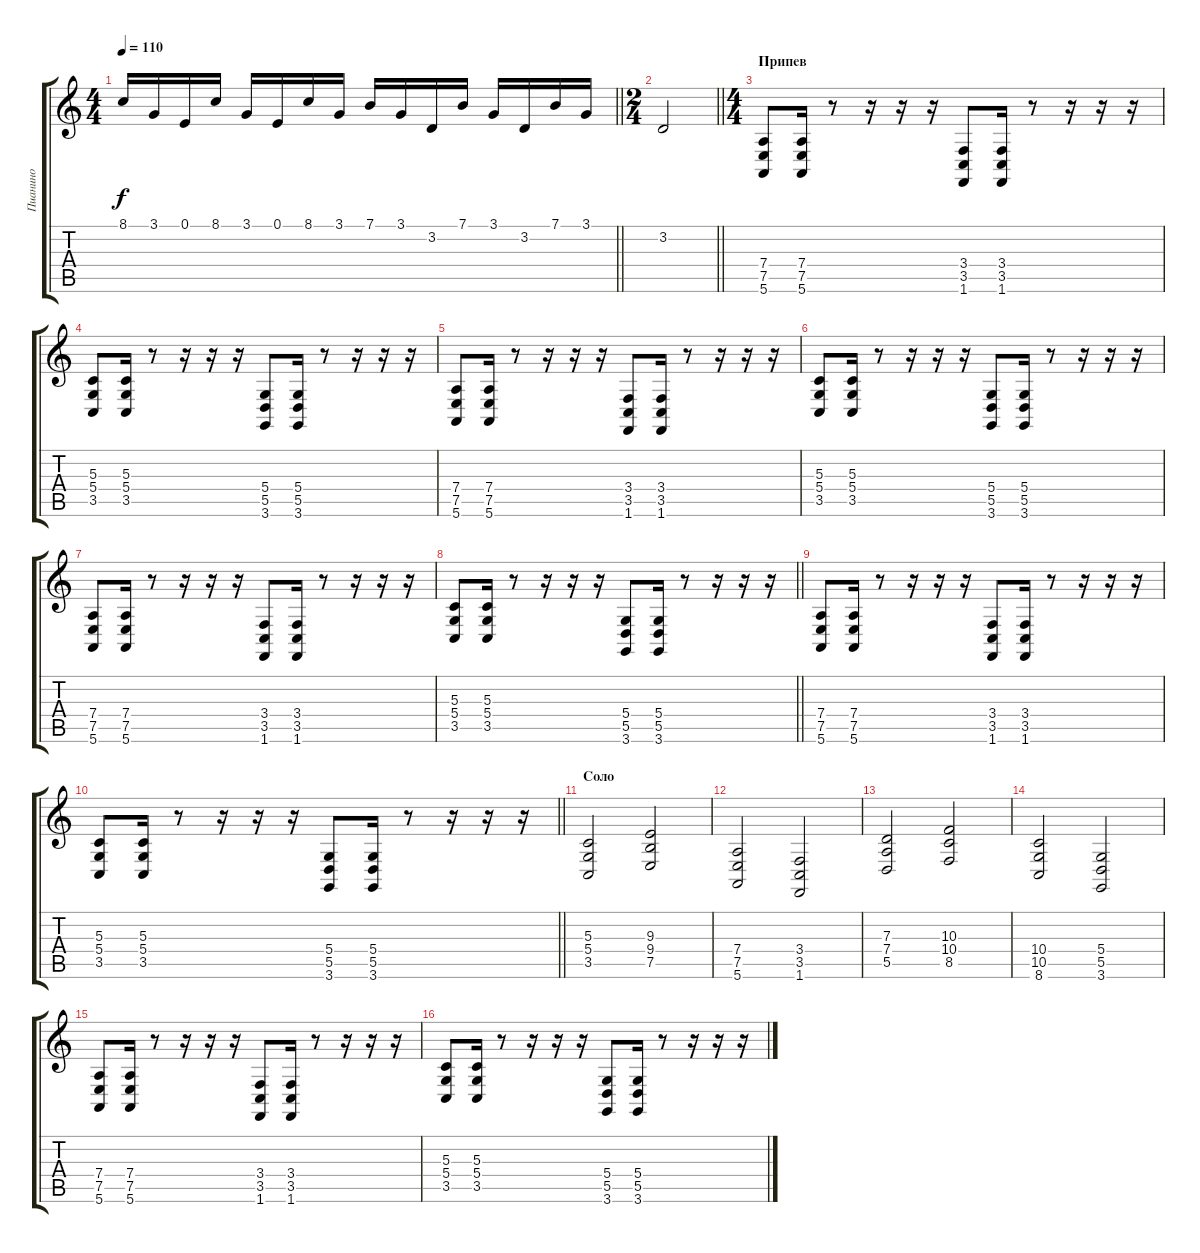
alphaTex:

\track ("Пианино" "Пианино") {instrument acousticgrandpiano}
\staff {score tabs}
\tuning (E4 B3 G3 D3 A2 E2) {hide}
\ts (4 4)
\section ("" "")
\tempo 110
\clef g2
\barLineRight lightlight
\ks c
8.1.16{dy f} 3.1.16 0.1.16 8.1.16 3.1.16 0.1.16 8.1.16 3.1.16 7.1.16 3.1.16 3.2.16 7.1.16 3.1.16 3.2.16 7.1.16 3.1.16 |
\ts (2 4)
\barLineRight lightlight
3.2.2 |
\ts (4 4)
\section ("" "Припев")
(7.4 7.5 5.6).8 (7.4 7.5 5.6).16 r.8 r.16 r.16 r.16 (3.4 3.5 1.6).8 (3.4 3.5 1.6).16 r.8 r.16 r.16 r.16 |
(5.3 5.4 3.5).8 (5.3 5.4 3.5).16 r.8 r.16 r.16 r.16 (5.4 5.5 3.6).8 (5.4 5.5 3.6).16 r.8 r.16 r.16 r.16 |
(7.4 7.5 5.6).8 (7.4 7.5 5.6).16 r.8 r.16 r.16 r.16 (3.4 3.5 1.6).8 (3.4 3.5 1.6).16 r.8 r.16 r.16 r.16 |
(5.3 5.4 3.5).8 (5.3 5.4 3.5).16 r.8 r.16 r.16 r.16 (5.4 5.5 3.6).8 (5.4 5.5 3.6).16 r.8 r.16 r.16 r.16 |
(7.4 7.5 5.6).8 (7.4 7.5 5.6).16 r.8 r.16 r.16 r.16 (3.4 3.5 1.6).8 (3.4 3.5 1.6).16 r.8 r.16 r.16 r.16 |
\barLineRight lightlight
(5.3 5.4 3.5).8 (5.3 5.4 3.5).16 r.8 r.16 r.16 r.16 (5.4 5.5 3.6).8 (5.4 5.5 3.6).16 r.8 r.16 r.16 r.16 |
\section ("" "")
(7.4 7.5 5.6).8 (7.4 7.5 5.6).16 r.8 r.16 r.16 r.16 (3.4 3.5 1.6).8 (3.4 3.5 1.6).16 r.8 r.16 r.16 r.16 |
\barLineRight lightlight
(5.3 5.4 3.5).8 (5.3 5.4 3.5).16 r.8 r.16 r.16 r.16 (5.4 5.5 3.6).8 (5.4 5.5 3.6).16 r.8 r.16 r.16 r.16 |
\section ("" "Соло")
(5.3 5.4 3.5).2 (9.3 9.4 7.5).2 |
(7.4 7.5 5.6).2 (3.4 3.5 1.6).2 |
(7.3 7.4 5.5).2 (10.3 10.4 8.5).2 |
(10.4 10.5 8.6).2 (5.4 5.5 3.6).2 |
(7.4 7.5 5.6).8 (7.4 7.5 5.6).16 r.8 r.16 r.16 r.16 (3.4 3.5 1.6).8 (3.4 3.5 1.6).16 r.8 r.16 r.16 r.16 |
(5.3 5.4 3.5).8 (5.3 5.4 3.5).16 r.8 r.16 r.16 r.16 (5.4 5.5 3.6).8 (5.4 5.5 3.6).16 r.8 r.16 r.16 r.16
